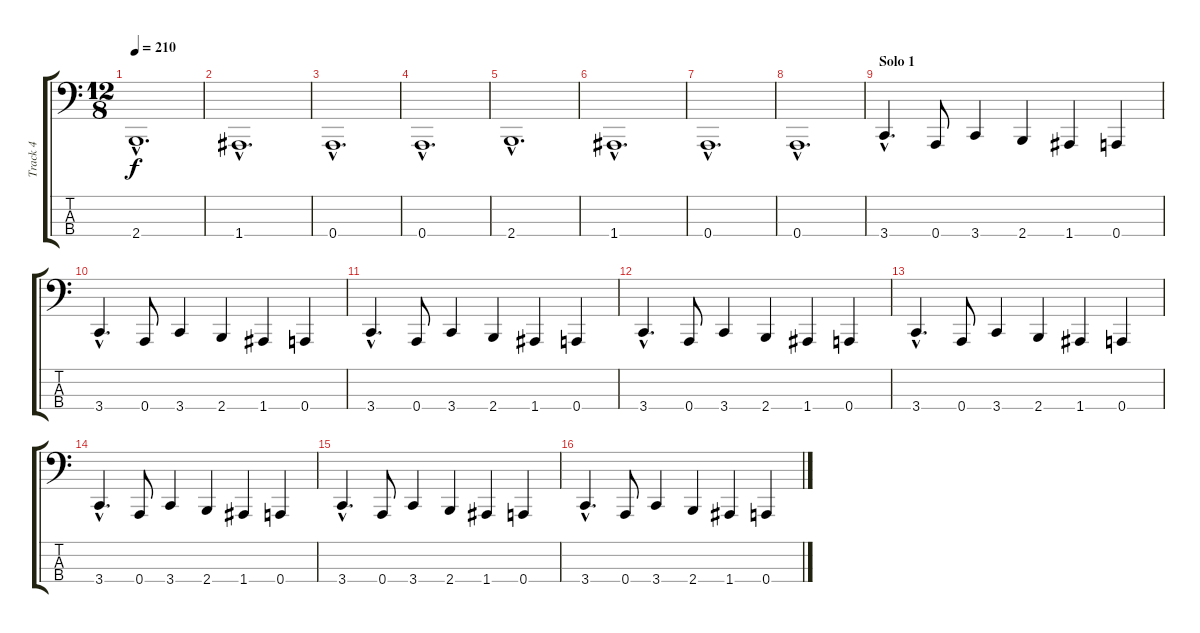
\track ("Track 4" "Track 4") {instrument electricbassfinger}
\staff {score tabs}
\tuning (D2 A1 E1 A0) {hide}
\ts (12 8)
\tempo 210
\clef f4
\ks c
2.4{hac}.1{d dy f} |
1.4{hac}.1{d} |
0.4{hac}.1{d} |
0.4{hac}.1{d} |
2.4{hac}.1{d} |
1.4{hac}.1{d} |
0.4{hac}.1{d} |
0.4{hac}.1{d} |
\section ("" "Solo 1")
3.4{hac}.4{d} 0.4.8 3.4.4 2.4.4 1.4.4 0.4.4 |
3.4{hac}.4{d} 0.4.8 3.4.4 2.4.4 1.4.4 0.4.4 |
3.4{hac}.4{d} 0.4.8 3.4.4 2.4.4 1.4.4 0.4.4 |
3.4{hac}.4{d} 0.4.8 3.4.4 2.4.4 1.4.4 0.4.4 |
3.4{hac}.4{d} 0.4.8 3.4.4 2.4.4 1.4.4 0.4.4 |
3.4{hac}.4{d} 0.4.8 3.4.4 2.4.4 1.4.4 0.4.4 |
3.4{hac}.4{d} 0.4.8 3.4.4 2.4.4 1.4.4 0.4.4 |
3.4{hac}.4{d} 0.4.8 3.4.4 2.4.4 1.4.4 0.4.4
